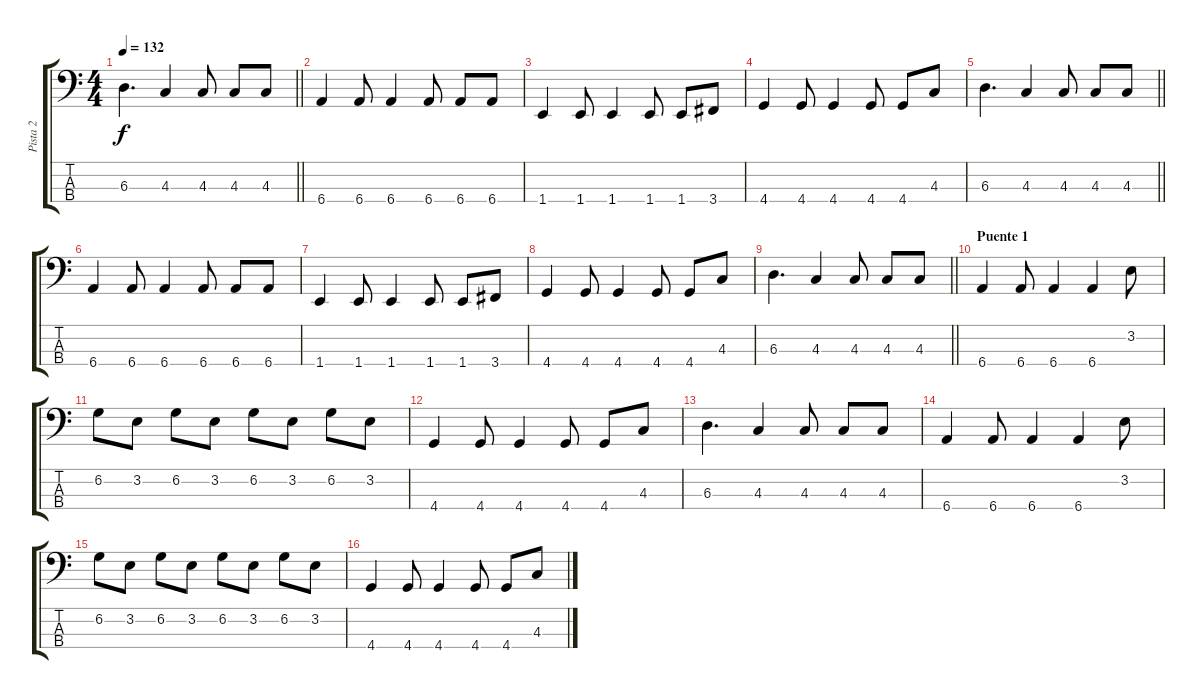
\track ("Pista 2" "Pista 2") {instrument electricbassfinger}
\staff {score tabs}
\tuning (Gb2 Db2 Ab1 Eb1) {hide}
\ts (4 4)
\tempo 132
\clef f4
\barLineRight lightlight
\ks c
6.3.4{d dy f} 4.3.4 4.3.8 4.3.8 4.3.8 |
6.4.4 6.4.8 6.4.4 6.4.8 6.4.8 6.4.8 |
1.4.4 1.4.8 1.4.4 1.4.8 1.4.8 3.4.8 |
4.4.4 4.4.8 4.4.4 4.4.8 4.4.8 4.3.8 |
\barLineRight lightlight
6.3.4{d} 4.3.4 4.3.8 4.3.8 4.3.8 |
6.4.4 6.4.8 6.4.4 6.4.8 6.4.8 6.4.8 |
1.4.4 1.4.8 1.4.4 1.4.8 1.4.8 3.4.8 |
4.4.4 4.4.8 4.4.4 4.4.8 4.4.8 4.3.8 |
\barLineRight lightlight
6.3.4{d} 4.3.4 4.3.8 4.3.8 4.3.8 |
\section ("" "Puente 1")
6.4.4 6.4.8 6.4.4 6.4.4 3.2.8 |
6.2.8 3.2.8 6.2.8 3.2.8 6.2.8 3.2.8 6.2.8 3.2.8 |
4.4.4 4.4.8 4.4.4 4.4.8 4.4.8 4.3.8 |
6.3.4{d} 4.3.4 4.3.8 4.3.8 4.3.8 |
6.4.4 6.4.8 6.4.4 6.4.4 3.2.8 |
6.2.8 3.2.8 6.2.8 3.2.8 6.2.8 3.2.8 6.2.8 3.2.8 |
4.4.4 4.4.8 4.4.4 4.4.8 4.4.8 4.3.8
